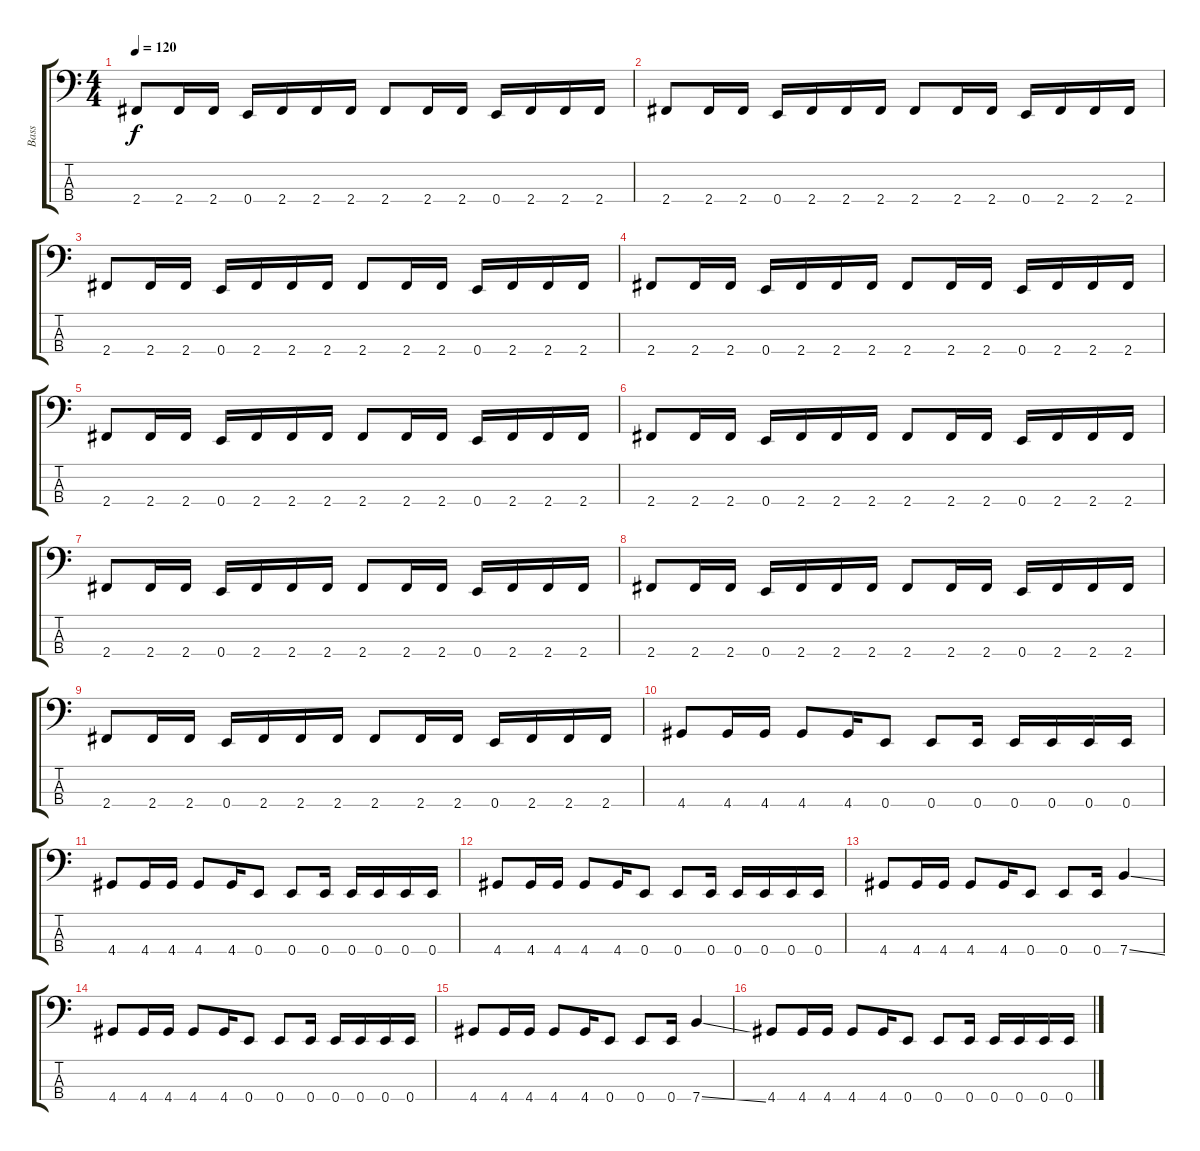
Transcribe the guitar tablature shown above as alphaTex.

\track ("Bass" "Bass") {instrument electricbassfinger}
\staff {score tabs}
\tuning (G2 D2 A1 E1) {hide}
\ts (4 4)
\tempo 120
\clef f4
\ks c
2.4.8{dy f} 2.4.16 2.4.16 0.4.16 2.4.16 2.4.16 2.4.16 2.4.8 2.4.16 2.4.16 0.4.16 2.4.16 2.4.16 2.4.16 |
2.4.8 2.4.16 2.4.16 0.4.16 2.4.16 2.4.16 2.4.16 2.4.8 2.4.16 2.4.16 0.4.16 2.4.16 2.4.16 2.4.16 |
2.4.8 2.4.16 2.4.16 0.4.16 2.4.16 2.4.16 2.4.16 2.4.8 2.4.16 2.4.16 0.4.16 2.4.16 2.4.16 2.4.16 |
2.4.8 2.4.16 2.4.16 0.4.16 2.4.16 2.4.16 2.4.16 2.4.8 2.4.16 2.4.16 0.4.16 2.4.16 2.4.16 2.4.16 |
2.4.8 2.4.16 2.4.16 0.4.16 2.4.16 2.4.16 2.4.16 2.4.8 2.4.16 2.4.16 0.4.16 2.4.16 2.4.16 2.4.16 |
2.4.8 2.4.16 2.4.16 0.4.16 2.4.16 2.4.16 2.4.16 2.4.8 2.4.16 2.4.16 0.4.16 2.4.16 2.4.16 2.4.16 |
2.4.8 2.4.16 2.4.16 0.4.16 2.4.16 2.4.16 2.4.16 2.4.8 2.4.16 2.4.16 0.4.16 2.4.16 2.4.16 2.4.16 |
2.4.8 2.4.16 2.4.16 0.4.16 2.4.16 2.4.16 2.4.16 2.4.8 2.4.16 2.4.16 0.4.16 2.4.16 2.4.16 2.4.16 |
2.4.8 2.4.16 2.4.16 0.4.16 2.4.16 2.4.16 2.4.16 2.4.8 2.4.16 2.4.16 0.4.16 2.4.16 2.4.16 2.4.16 |
4.4.8 4.4.16 4.4.16 4.4.8 4.4.16 0.4.8 0.4.8 0.4.16 0.4.16 0.4.16 0.4.16 0.4.16 |
4.4.8 4.4.16 4.4.16 4.4.8 4.4.16 0.4.8 0.4.8 0.4.16 0.4.16 0.4.16 0.4.16 0.4.16 |
4.4.8 4.4.16 4.4.16 4.4.8 4.4.16 0.4.8 0.4.8 0.4.16 0.4.16 0.4.16 0.4.16 0.4.16 |
4.4.8 4.4.16 4.4.16 4.4.8 4.4.16 0.4.8 0.4.8 0.4.16 7.4{ss}.4 |
4.4.8 4.4.16 4.4.16 4.4.8 4.4.16 0.4.8 0.4.8 0.4.16 0.4.16 0.4.16 0.4.16 0.4.16 |
4.4.8 4.4.16 4.4.16 4.4.8 4.4.16 0.4.8 0.4.8 0.4.16 7.4{ss}.4 |
4.4.8 4.4.16 4.4.16 4.4.8 4.4.16 0.4.8 0.4.8 0.4.16 0.4.16 0.4.16 0.4.16 0.4.16
